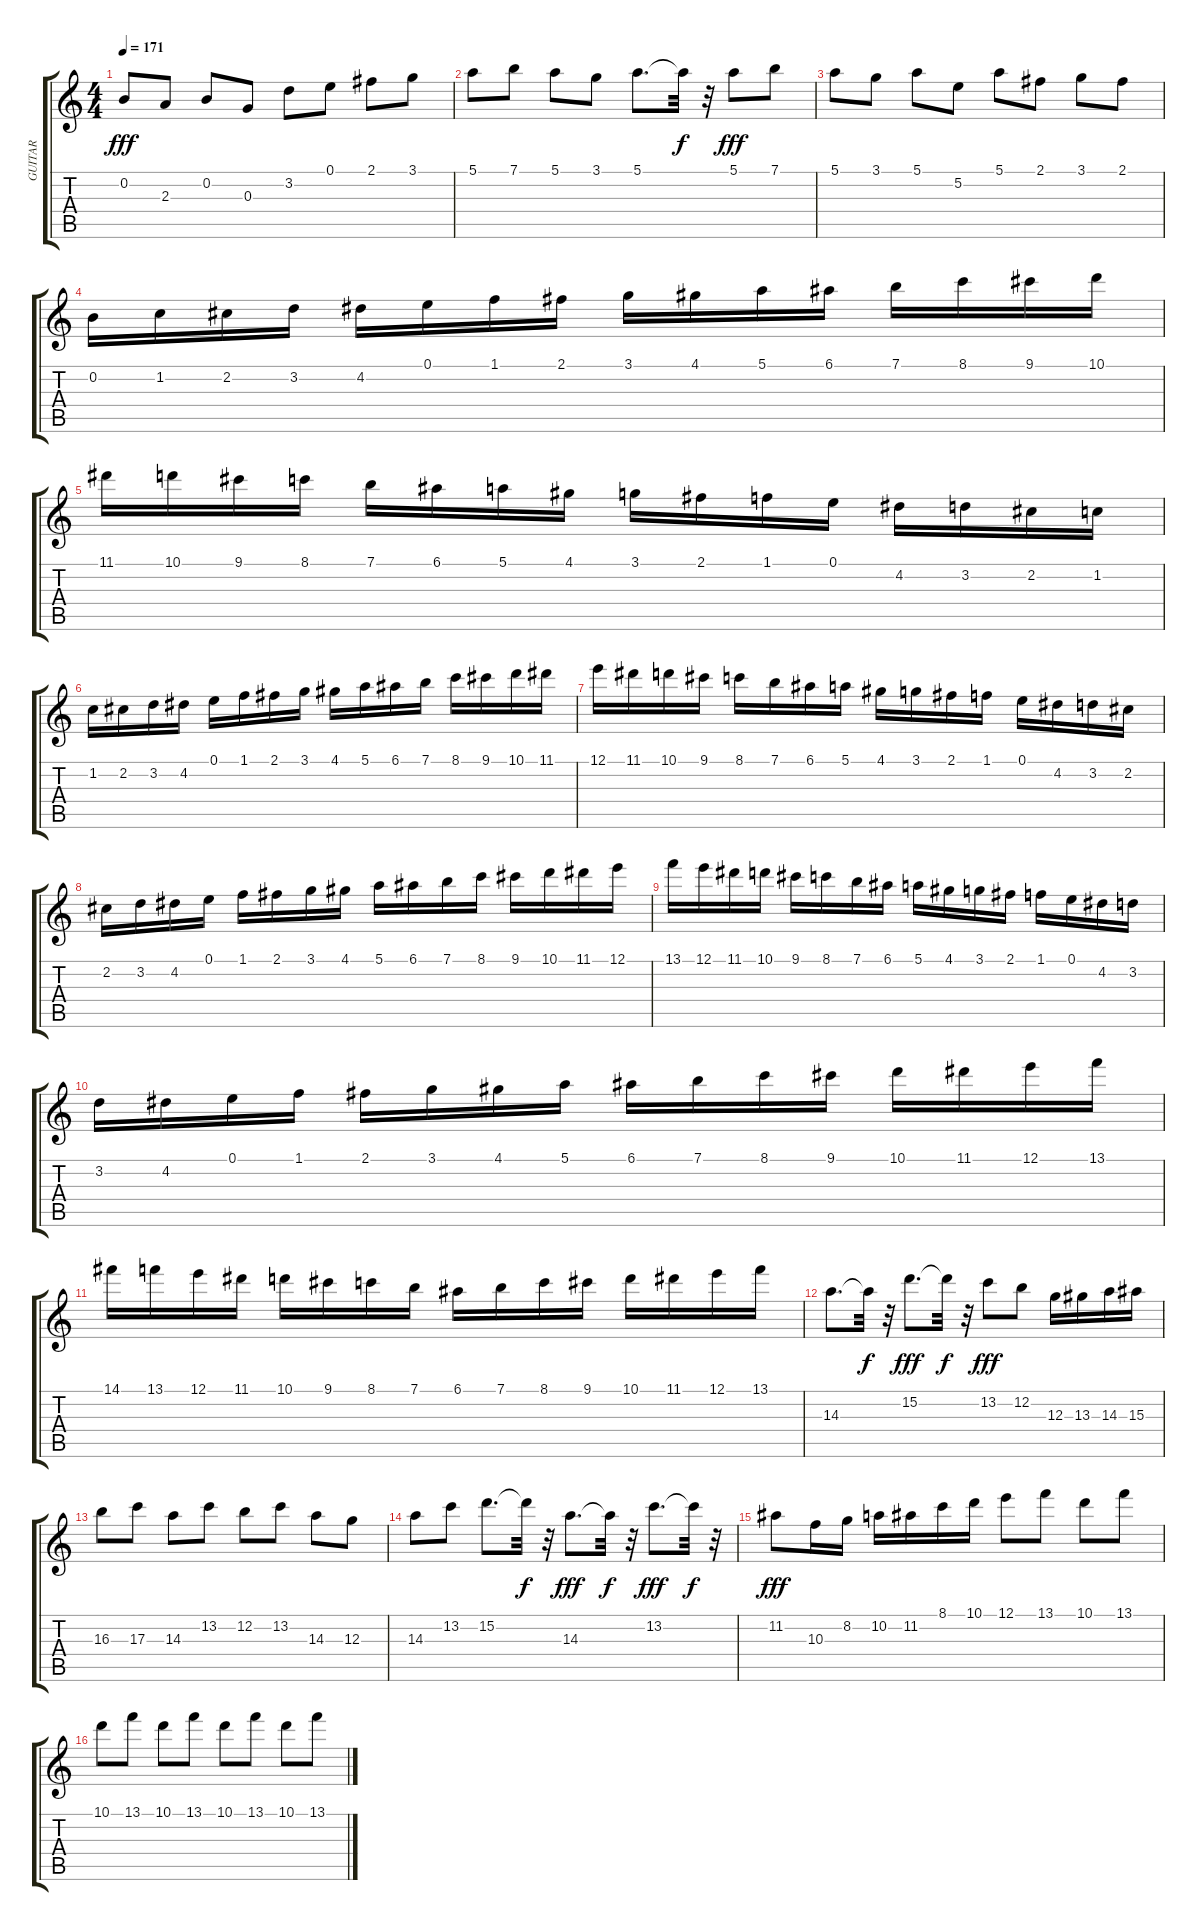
\track ("GUITAR" "GUITAR") {instrument acousticguitarsteel}
\staff {score tabs}
\tuning (E4 B3 G3 D3 A2 E2) {hide}
\ts (4 4)
\tempo 171
\clef g2
\ks c
0.2.8{dy fff} 2.3.8 0.2.8 0.3.8 3.2.8 0.1.8 2.1.8 3.1.8 |
5.1.8 7.1.8 5.1.8 3.1.8 5.1.8{d} 5.1{t}.32{dy f} r.32 5.1.8{dy fff} 7.1.8 |
5.1.8 3.1.8 5.1.8 5.2.8 5.1.8 2.1.8 3.1.8 2.1.8 |
0.2.16 1.2.16 2.2.16 3.2.16 4.2.16 0.1.16 1.1.16 2.1.16 3.1.16 4.1.16 5.1.16 6.1.16 7.1.16 8.1.16 9.1.16 10.1.16 |
11.1.16 10.1.16 9.1.16 8.1.16 7.1.16 6.1.16 5.1.16 4.1.16 3.1.16 2.1.16 1.1.16 0.1.16 4.2.16 3.2.16 2.2.16 1.2.16 |
1.2.16 2.2.16 3.2.16 4.2.16 0.1.16 1.1.16 2.1.16 3.1.16 4.1.16 5.1.16 6.1.16 7.1.16 8.1.16 9.1.16 10.1.16 11.1.16 |
12.1.16 11.1.16 10.1.16 9.1.16 8.1.16 7.1.16 6.1.16 5.1.16 4.1.16 3.1.16 2.1.16 1.1.16 0.1.16 4.2.16 3.2.16 2.2.16 |
2.2.16 3.2.16 4.2.16 0.1.16 1.1.16 2.1.16 3.1.16 4.1.16 5.1.16 6.1.16 7.1.16 8.1.16 9.1.16 10.1.16 11.1.16 12.1.16 |
13.1.16 12.1.16 11.1.16 10.1.16 9.1.16 8.1.16 7.1.16 6.1.16 5.1.16 4.1.16 3.1.16 2.1.16 1.1.16 0.1.16 4.2.16 3.2.16 |
3.2.16 4.2.16 0.1.16 1.1.16 2.1.16 3.1.16 4.1.16 5.1.16 6.1.16 7.1.16 8.1.16 9.1.16 10.1.16 11.1.16 12.1.16 13.1.16 |
14.1.16 13.1.16 12.1.16 11.1.16 10.1.16 9.1.16 8.1.16 7.1.16 6.1.16 7.1.16 8.1.16 9.1.16 10.1.16 11.1.16 12.1.16 13.1.16 |
14.3.8{d} 14.3{t}.32{dy f} r.32 15.2.8{d dy fff} 15.2{t}.32{dy f} r.32 13.2.8{dy fff} 12.2.8 12.3.16 13.3.16 14.3.16 15.3.16 |
16.3.8 17.3.8 14.3.8 13.2.8 12.2.8 13.2.8 14.3.8 12.3.8 |
14.3.8 13.2.8 15.2.8{d} 15.2{t}.32{dy f} r.32 14.3.8{d dy fff} 14.3{t}.32{dy f} r.32 13.2.8{d dy fff} 13.2{t}.32{dy f} r.32 |
11.2.8{dy fff} 10.3.16 8.2.16 10.2.16 11.2.16 8.1.16 10.1.16 12.1.8 13.1.8 10.1.8 13.1.8 |
10.1.8 13.1.8 10.1.8 13.1.8 10.1.8 13.1.8 10.1.8 13.1.8
